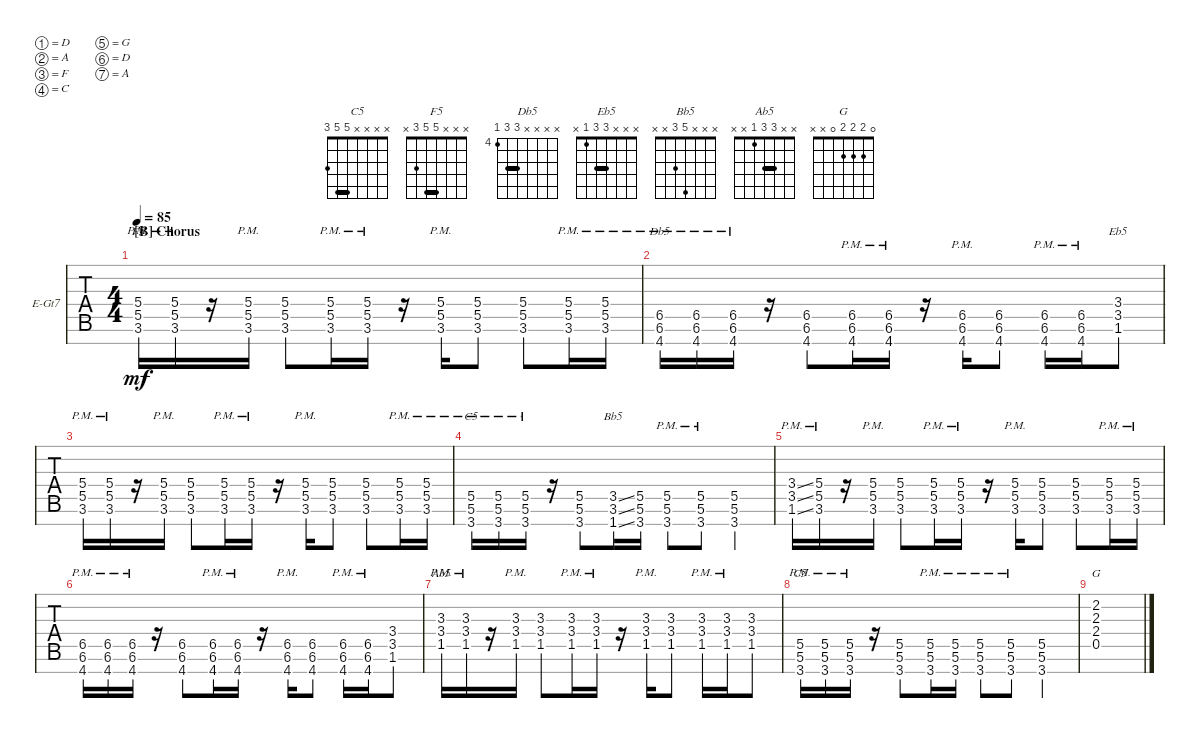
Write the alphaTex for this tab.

\defaultSystemsLayout 4
\bracketExtendMode groupsimilarinstruments
\firstSystemTrackNameOrientation horizontal
\otherSystemsTrackNameOrientation horizontal
\track ("Electric Guitar" "E-Gt7") {instrument overdrivenguitar}
\staff {tabs}
\tuning (D4 A3 F3 C3 G2 D2 A1)
\chord ("C5" x x x x 5 5 3) {showfingering false barre 5}
\chord ("F5" x x x 5 5 3 x) {showfingering false barre 5}
\chord ("Db5" x x x x 6 6 4) {firstfret 4 showfingering false barre 6}
\chord ("Eb5" x x x 3 3 1 x) {showfingering false barre 3}
\chord ("Bb5" x x x 5 3 x x) {showfingering false}
\chord ("Ab5" x x 3 3 1 x x) {showfingering false barre 3}
\chord ("G" 0 2 2 2 0 x x) {showfingering false}
\ts (4 4)
\section ("B" "Chorus")
\tempo 85
\clef g2
\scale
1.03909
\ks c
(3.6{pm} 5.5{pm} 5.4{pm}).16{ch "F5" dy mf} (3.6{pm} 5.5{pm} 5.4{pm}).16 r.16 (3.6{pm} 5.5{pm} 5.4{pm}).16 (3.6 5.5 5.4).8 (3.6{pm} 5.5{pm} 5.4{pm}).16 (3.6{pm} 5.5{pm} 5.4{pm}).16 r.16 (3.6{pm} 5.5{pm} 5.4{pm}).16 (3.6 5.5 5.4).8 (3.6 5.5 5.4).8 (3.6{pm} 5.5{pm} 5.4{pm}).16 (3.6{pm} 5.5{pm} 5.4{pm}).16 |
\scale
0.960908 (4.7{pm} 6.6{pm} 6.5{pm}).16{ch "Db5"} (4.7{pm} 6.6{pm} 6.5{pm}).16 (4.7{pm} 6.6{pm} 6.5{pm}).16 r.16 (4.7 6.6 6.5).8 (4.7{pm} 6.6{pm} 6.5{pm}).16 (4.7{pm} 6.6{pm} 6.5{pm}).16 r.16 (4.7{pm} 6.6{pm} 6.5{pm}).16 (4.7 6.6 6.5).8 (4.7{pm} 6.6{pm} 6.5{pm}).16 (4.7{pm} 6.6{pm} 6.5{pm}).16 (1.6 3.5 3.4).8{ch "Eb5"} |
\scale
1.03909 (3.6{pm} 5.5{pm} 5.4{pm}).16 (3.6{pm} 5.5{pm} 5.4{pm}).16 r.16 (3.6{pm} 5.5{pm} 5.4{pm}).16 (3.6 5.5 5.4).8 (3.6{pm} 5.5{pm} 5.4{pm}).16 (3.6{pm} 5.5{pm} 5.4{pm}).16 r.16 (3.6{pm} 5.5{pm} 5.4{pm}).16 (3.6 5.5 5.4).8 (3.6 5.5 5.4).8 (3.6{pm} 5.5{pm} 5.4{pm}).16 (3.6{pm} 5.5{pm} 5.4{pm}).16 |
\scale
0.960908 (3.7{pm} 5.6{pm} 5.5{pm}).16{ch "C5"} (3.7{pm} 5.6{pm} 5.5{pm}).16 (3.7{pm} 5.6{pm} 5.5{pm}).16 r.16 (3.7 5.6 5.5).8 (1.7{ss} 3.6{ss} 3.5{ss}).16{ch "Bb5"} (3.7 5.6 5.5).16 (3.7{pm} 5.6{pm} 5.5{pm}).8 (3.7{pm} 5.6{pm} 5.5{pm}).8 (3.7 5.6 5.5).4 |
\scale
1.03909 (1.6{ss pm} 3.5{ss pm} 3.4{ss pm}).16 (3.6{pm} 5.5{pm} 5.4{pm}).16 r.16 (3.6{pm} 5.5{pm} 5.4{pm}).16 (3.6 5.5 5.4).8 (3.6{pm} 5.5{pm} 5.4{pm}).16 (3.6{pm} 5.5{pm} 5.4{pm}).16 r.16 (3.6{pm} 5.5{pm} 5.4{pm}).16 (3.6 5.5 5.4).8 (3.6 5.5 5.4).8 (3.6{pm} 5.5{pm} 5.4{pm}).16 (3.6{pm} 5.5{pm} 5.4{pm}).16 |
\scale
0.960908 (4.7{pm} 6.6{pm} 6.5{pm}).16 (4.7{pm} 6.6{pm} 6.5{pm}).16 (4.7{pm} 6.6{pm} 6.5{pm}).16 r.16 (4.7 6.6 6.5).8 (4.7{pm} 6.6{pm} 6.5{pm}).16 (4.7{pm} 6.6{pm} 6.5{pm}).16 r.16 (4.7{pm} 6.6{pm} 6.5{pm}).16 (4.7 6.6 6.5).8 (4.7{pm} 6.6{pm} 6.5{pm}).16 (4.7{pm} 6.6{pm} 6.5{pm}).16 (1.6 3.5 3.4).8 |
\scale
1.03909 (1.5{pm} 3.4{pm} 3.3{pm}).16{ch "Ab5"} (1.5{pm} 3.4{pm} 3.3{pm}).16 r.16 (1.5{pm} 3.4{pm} 3.3{pm}).16 (1.5 3.4 3.3).8 (1.5{pm} 3.4{pm} 3.3{pm}).16 (1.5{pm} 3.4{pm} 3.3{pm}).16 r.16 (1.5{pm} 3.4{pm} 3.3{pm}).16 (1.5 3.4 3.3).8 (1.5{pm} 3.4{pm} 3.3{pm}).16 (1.5{pm} 3.4{pm} 3.3{pm}).16 (1.5 3.4 3.3).8 |
\scale
0.960908 (3.7{pm} 5.6{pm} 5.5{pm}).16{ch "C5"} (3.7{pm} 5.6{pm} 5.5{pm}).16 (3.7{pm} 5.6{pm} 5.5{pm}).16 r.16 (3.7 5.6 5.5).8 (3.7{pm} 5.6{pm} 5.5{pm}).16 (3.7{pm} 5.6{pm} 5.5{pm}).16 (3.7{pm} 5.6{pm} 5.5{pm}).8 (3.7{pm} 5.6{pm} 5.5{pm}).8 (3.7 5.6 5.5).4 |
\scale
1.03909 (0.5 2.4 2.3 2.2).1{ch "G"} |
\scale
0.960908 |
\scale
1.03909 |
\scale
0.960908 |
\scale
1.03909 |
\scale
0.960908 |
\scale
1.03909 |
\scale
0.960908
